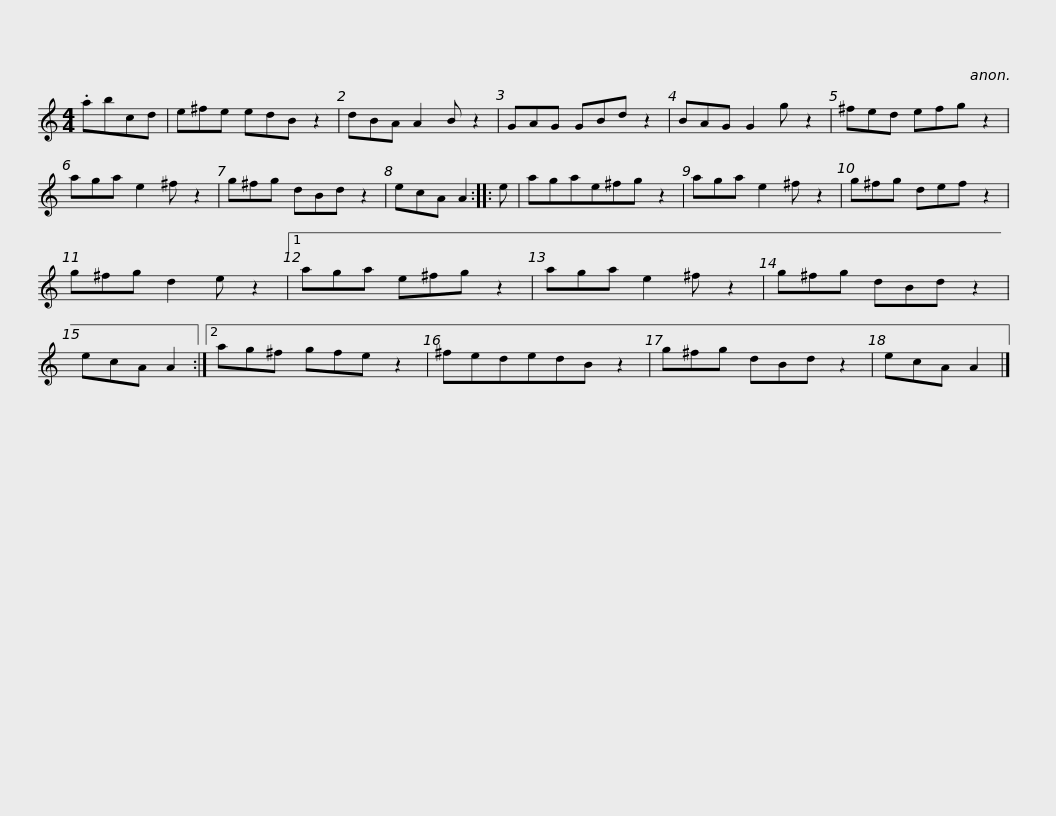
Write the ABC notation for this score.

X:1
L:1/8
M:4/4
I:linebreak $
K:C
V:1 treble
V:1
 .abcd | e^fe edB z2 | dBA A2 B z2 | GAG GBd z2 | BAG G2 g z2 | %5
 ^fed efg z2 | aga e2 ^f z2 |$ g^fg dBd z2 | ecA A2 :: e | %10
 agae^fg z2 | aga e2 ^f z2 | g^fg def z2 | g^fg d2 e z2 |1$ aga e^fg z2 | %15
 aga e2 ^f z2 | g^fg dBd z2 | ecA A2 :|2 ag^f gfe z2 | ^fededB z2 |$ %20
 g^fg dBd z2 | ecA A2 |] %22
